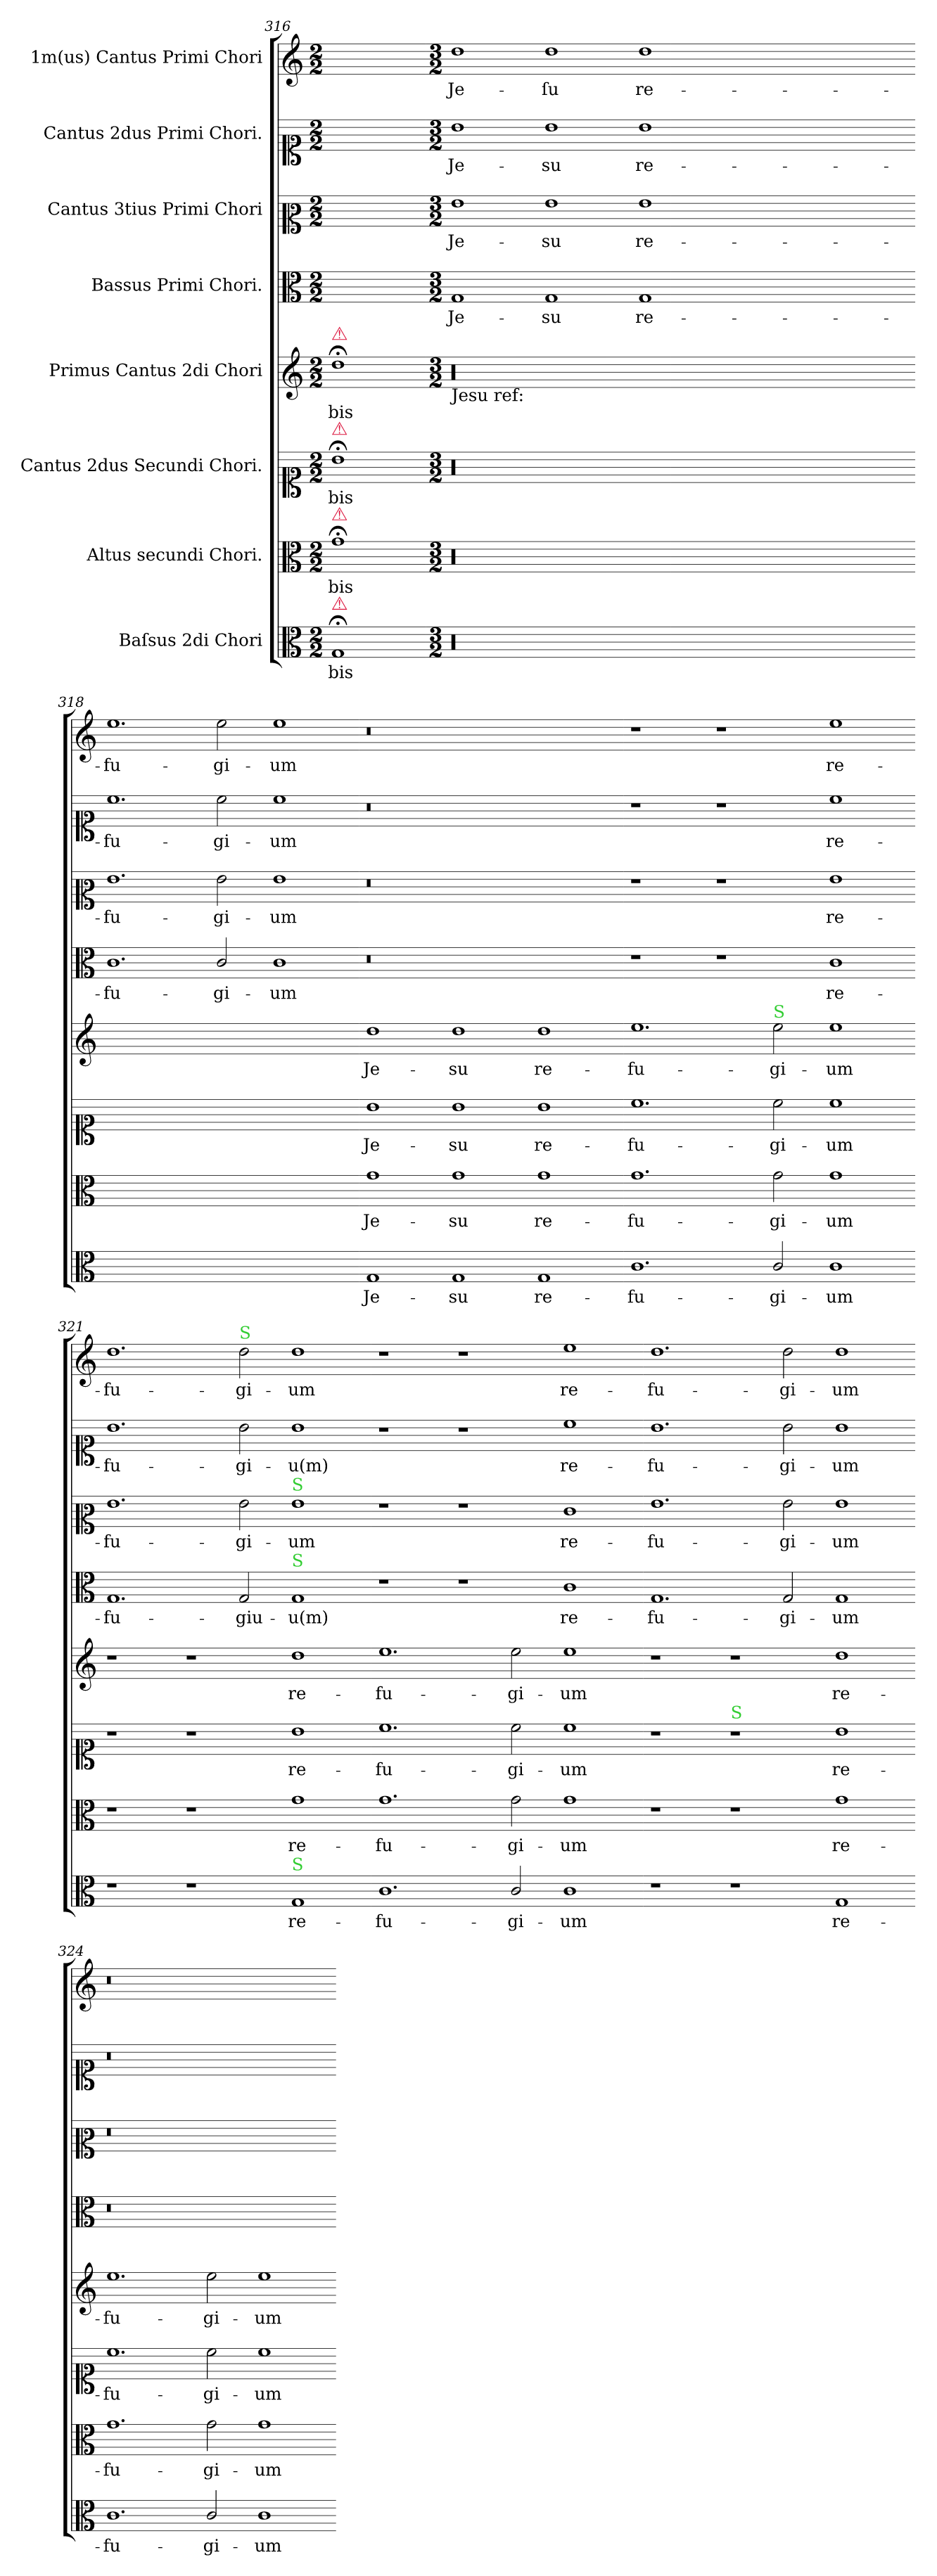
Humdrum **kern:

**kern	**text	**kern	**text	**kern	**text	**kern	**text	**kern	**text	**kern	**text	**kern	**text	**kern	**text
*part8	*part8	*part7	*part7	*part6	*part6	*part5	*part5	*part4	*part4	*part3	*part3	*part2	*part2	*part1	*part1
*staff8	*staff8	*staff7	*staff7	*staff6	*staff6	*staff5	*staff5	*staff4	*staff4	*staff3	*staff3	*staff2	*staff2	*staff1	*staff1
*I"Baſsus 2di Chori	*	*I"Altus secundi Chori.	*	*I"Cantus 2dus Secundi Chori.	*	*I"Primus Cantus 2di Chori	*	*I"Bassus Primi Chori.	*	*I"Cantus 3tius Primi Chori	*	*I"Cantus 2dus Primi Chori.	*	*I"1m(us) Cantus Primi Chori	*
*clefC3	*	*clefC3	*	*clefC1	*	*clefG2	*	*clefC3	*	*clefC2	*	*clefC1	*	*clefG2	*
*k[]	*	*k[]	*	*k[]	*	*k[]	*	*k[]	*	*k[]	*	*k[]	*	*k[]	*
*M2/2	*	*M2/2	*	*M2/2	*	*M2/2	*	*M2/2	*	*M2/2	*	*M2/2	*	*M2/2	*
=316	=316	=316	=316	=316	=316	=316	=316	=316	=316	=316	=316	=316	=316	=316	=316
!	!	!	!	!	!	!LO:TX:a:color=crimson:t=⚠	!	!	!	!	!	!	!	!	!
!	!	!	!	!LO:TX:a:color=crimson:t=⚠	!	!	!	!	!	!	!	!	!	!	!
!	!	!LO:TX:a:color=crimson:t=⚠	!	!	!	!	!	!	!	!	!	!	!	!	!
!LO:TX:a:color=crimson:t=⚠	!	!	!	!	!	!	!	!	!	!	!	!	!	!	!
1G;<	-bis	1g;	-bis	1b;	-bis	1dd;	-bis	1ryy	.	1ryy	.	1ryy	.	1ryy	.
=317-	=317-	=317-	=317-	=317-	=317-	=317-	=317-	=317-	=317-	=317-	=317-	=317-	=317-	=317-	=317-
*M3/2	*	*M3/2	*	*M3/2	*	*M3/2	*	*M3/2	*	*M3/2	*	*M3/2	*	*M3/2	*
!	!	!	!	!	!	!LO:TX:b:t=Jesu ref&colon;	!	!	!	!	!	!	!	!	!
00.r	.	00.r	.	00.r	.	00.r	.	1G	Je-	1g	Je-	1b	Je-	1dd	Je-
.	.	.	.	.	.	.	.	1G	-su	1g	-su	1b	-su	1dd	-ſu
.	.	.	.	.	.	.	.	1G	re-	1g	re-	1b	re-	1dd	re-
.	.	.	.	.	.	.	.	0.ryy	.	0.ryy	.	0.ryy	.	0.ryy	.
=318-	=318-	=318-	=318-	=318-	=318-	=318-	=318-	=318-	=318-	=318-	=318-	=318-	=318-	=318-	=318-
0.ryy	.	0.ryy	.	0.ryy	.	0.ryy	.	1.c	-fu-	1.g	-fu-	1.cc	-fu-	1.ee	-fu-
.	.	.	.	.	.	.	.	2c/	-gi-	2g\	-gi-	2cc\	-gi-	2ee\	-gi-
.	.	.	.	.	.	.	.	1c	-um	1g	-um	1cc	-um	1ee	-um
=319-	=319-	=319-	=319-	=319-	=319-	=319-	=319-	=319-	=319-	=319-	=319-	=319-	=319-	=319-	=319-
1G	Je-	1g	Je-	1b	Je-	1dd	Je-	0.r	.	0.r	.	0.r	.	0.r	.
1G	-su	1g	-su	1b	-su	1dd	-su	.	.	.	.	.	.	.	.
1G	re-	1g	re-	1b	re-	1dd	re-	.	.	.	.	.	.	.	.
=320-	=320-	=320-	=320-	=320-	=320-	=320-	=320-	=320-	=320-	=320-	=320-	=320-	=320-	=320-	=320-
1.c	-fu-	1.g	-fu-	1.cc	-fu-	1.ee	-fu-	1r	.	1r	.	1r	.	1r	.
.	.	.	.	.	.	.	.	1r	.	1r	.	1r	.	1r	.
!	!	!	!	!	!	!LO:TX:a:color=limegreen:t=S	!	!	!	!	!	!	!	!	!
2c/	-gi-	2g\	-gi-	2cc\	-gi-	2ee\	-gi-	.	.	.	.	.	.	.	.
1c	-um	1g	-um	1cc	-um	1ee	-um	1c	re-	1g	re-	1cc	re-	1ee	re-
=321-	=321-	=321-	=321-	=321-	=321-	=321-	=321-	=321-	=321-	=321-	=321-	=321-	=321-	=321-	=321-
1r	.	1r	.	1r	.	1r	.	1.G	-fu-	1.g	-fu-	1.b	-fu-	1.dd	-fu-
1r	.	1r	.	1r	.	1r	.	.	.	.	.	.	.	.	.
!	!	!	!	!	!	!	!	!	!	!	!	!	!	!LO:TX:a:color=limegreen:t=S	!
.	.	.	.	.	.	.	.	2G/	-giu-	2g\	-gi-	2b\	-gi-	2dd\	-gi-
!	!	!	!	!	!	!	!	!	!	!LO:TX:a:color=limegreen:t=S	!	!	!	!	!
!	!	!	!	!	!	!	!	!LO:TX:a:color=limegreen:t=S	!	!	!	!	!	!	!
!LO:TX:a:color=limegreen:t=S	!	!	!	!	!	!	!	!	!	!	!	!	!	!	!
1G	re-	1g	re-	1b	re-	1dd	re-	1G	-u(m)	1g	-um	1b	-u(m)	1dd	-um
=322-	=322-	=322-	=322-	=322-	=322-	=322-	=322-	=322-	=322-	=322-	=322-	=322-	=322-	=322-	=322-
1.c	-fu-	1.g	-fu-	1.cc	-fu-	1.ee	-fu-	1r	.	1r	.	1r	.	1r	.
.	.	.	.	.	.	.	.	1r	.	1r	.	1r	.	1r	.
2c/	-gi-	2g\	-gi-	2cc\	-gi-	2ee\	-gi-	.	.	.	.	.	.	.	.
1c	-um	1g	-um	1cc	-um	1ee	-um	1c	re-	1e	re-	1cc	re-	1ee	re-
=323-	=323-	=323-	=323-	=323-	=323-	=323-	=323-	=323-	=323-	=323-	=323-	=323-	=323-	=323-	=323-
1r	.	1r	.	1r	.	1r	.	1.G	-fu-	1.g	-fu-	1.b	-fu-	1.dd	-fu-
!	!	!	!	!LO:TX:a:color=limegreen:t=S	!	!	!	!	!	!	!	!	!	!	!
1r	.	1r	.	1r	.	1r	.	.	.	.	.	.	.	.	.
.	.	.	.	.	.	.	.	2G/	-gi-	2g\	-gi-	2b\	-gi-	2dd\	-gi-
1G	re-	1g	re-	1b	re-	1dd	re-	1G	-um	1g	-um	1b	-um	1dd	-um
=324-	=324-	=324-	=324-	=324-	=324-	=324-	=324-	=324-	=324-	=324-	=324-	=324-	=324-	=324-	=324-
1.c	-fu-	1.g	-fu-	1.cc	-fu-	1.ee	-fu-	0.r	.	0.r	.	0.r	.	0.r	.
2c/	-gi-	2g\	-gi-	2cc\	-gi-	2ee\	-gi-	.	.	.	.	.	.	.	.
1c	-um	1g	-um	1cc	-um	1ee	-um	.	.	.	.	.	.	.	.
=-	=-	=-	=-	=-	=-	=-	=-	=-	=-	=-	=-	=-	=-	=-	=-
*-	*-	*-	*-	*-	*-	*-	*-	*-	*-	*-	*-	*-	*-	*-	*-
